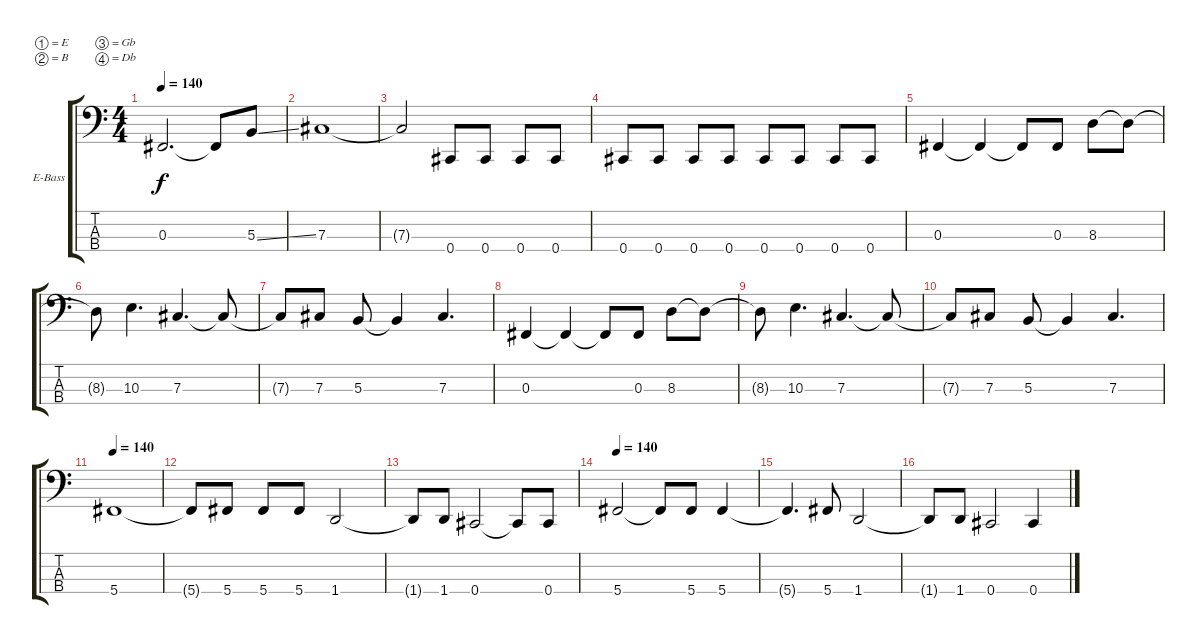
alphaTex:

\bracketExtendMode groupsimilarinstruments
\firstSystemTrackNameOrientation horizontal
\otherSystemsTrackNameOrientation horizontal
\track ("Bass" "E-Bass") {instrument electricbassfinger}
\staff {score tabs}
\tuning (E2 B1 Gb1 Db1)
\ts (4 4)
\tempo 140
\clef f4
\ks c
0.3{t}.2{d dy f} 0.3{t}.8 5.3{ss}.8 |
7.3.1 |
7.3{t}.2 0.4.8 0.4.8 0.4.8 0.4.8 |
0.4.8 0.4.8 0.4.8 0.4.8 0.4.8 0.4.8 0.4.8 0.4.8 |
0.3.4 0.3{t}.4 0.3{t}.8 0.3.8 8.3.8 8.3{t}.8 |
8.3{t}.8 10.3.4{d} 7.3.4{d} 7.3{t}.8 |
7.3{t}.8 7.3.8 5.3.8 5.3{t}.4 7.3.4{d} |
0.3.4 0.3{t}.4 0.3{t}.8 0.3.8 8.3.8 8.3{t}.8 |
8.3{t}.8 10.3.4{d} 7.3.4{d} 7.3{t}.8 |
7.3{t}.8 7.3.8 5.3.8 5.3{t}.4 7.3.4{d} |
\tempo 140
5.4.1 |
5.4{t}.8 5.4.8 5.4.8 5.4.8 1.4.2 |
1.4{t}.8 1.4.8 0.4.2 0.4{t}.8 0.4.8 |
\tempo 140
5.4.2 5.4{t}.8 5.4.8 5.4.4 |
5.4{t}.4{d} 5.4.8 1.4.2 |
1.4{t}.8 1.4.8 0.4.2 0.4.4
